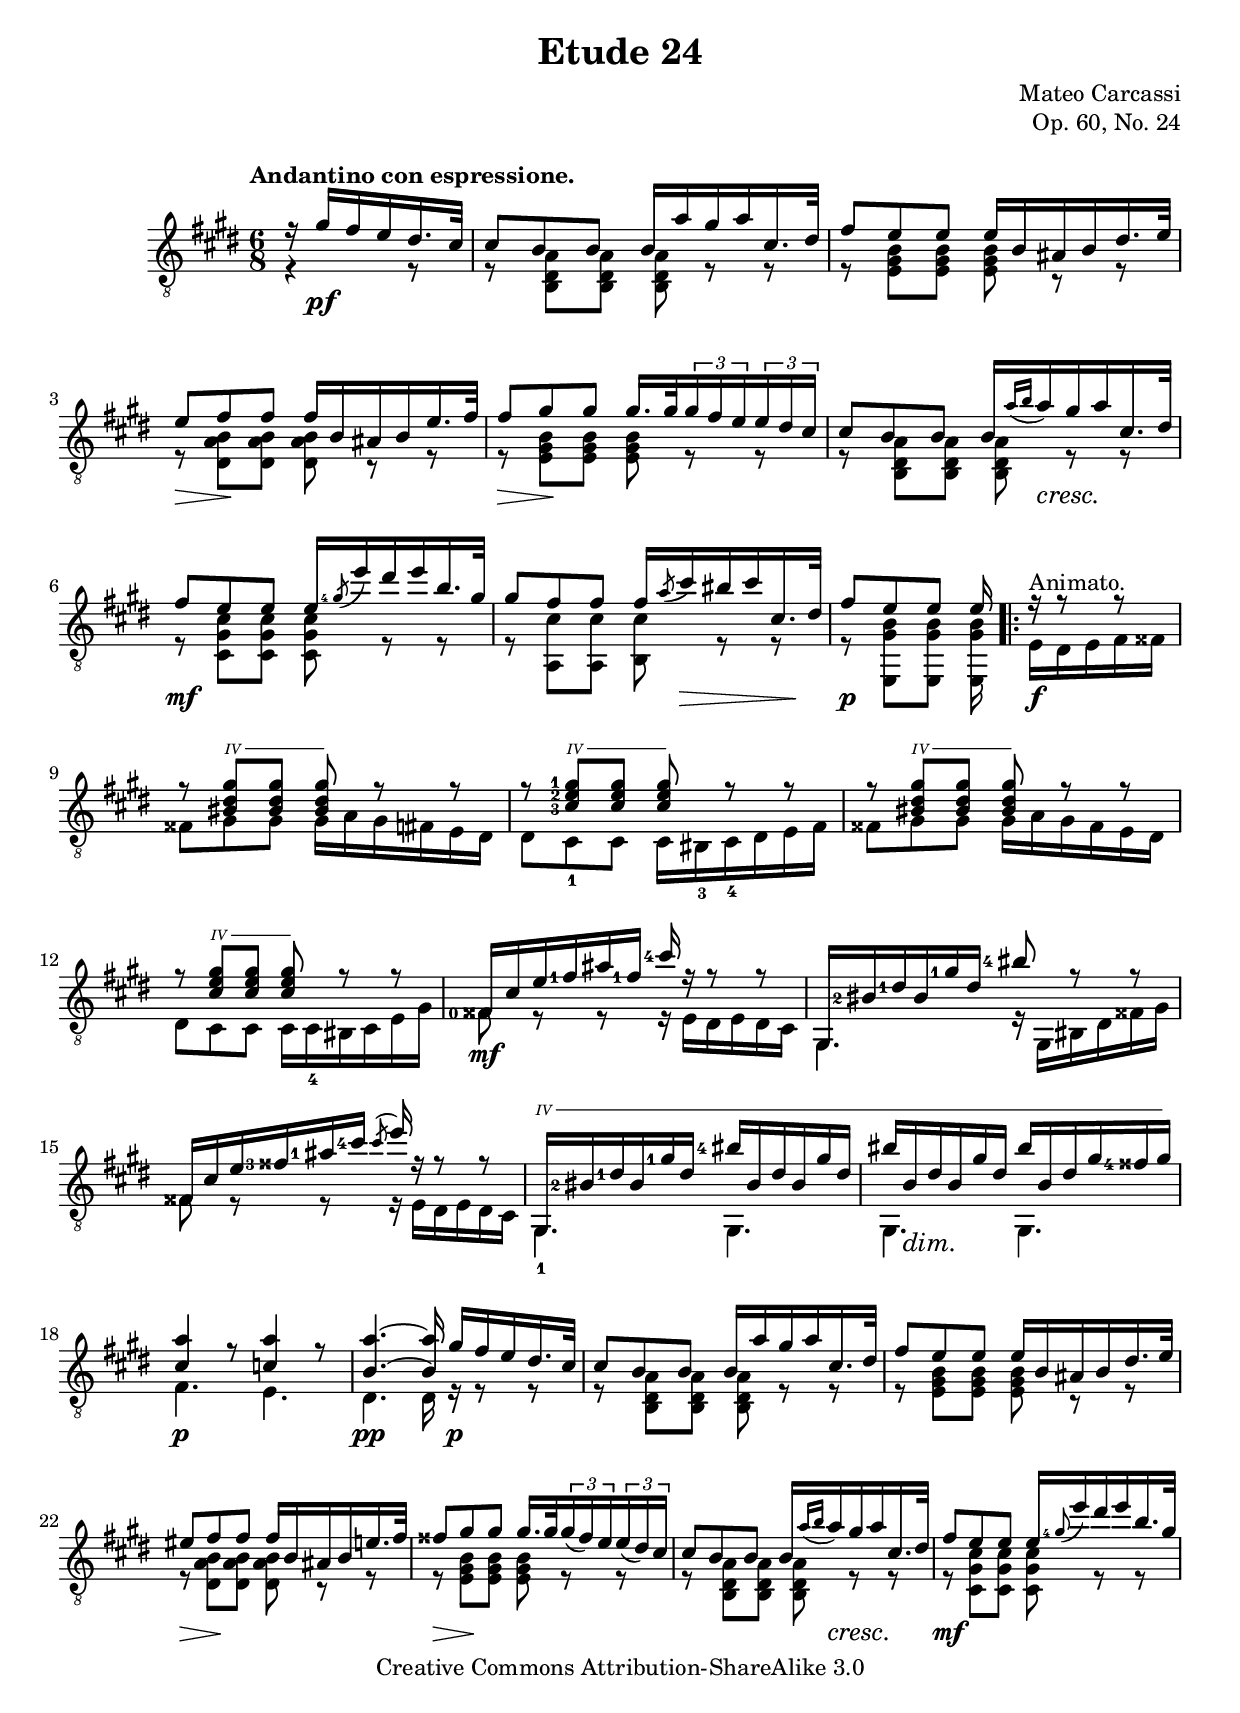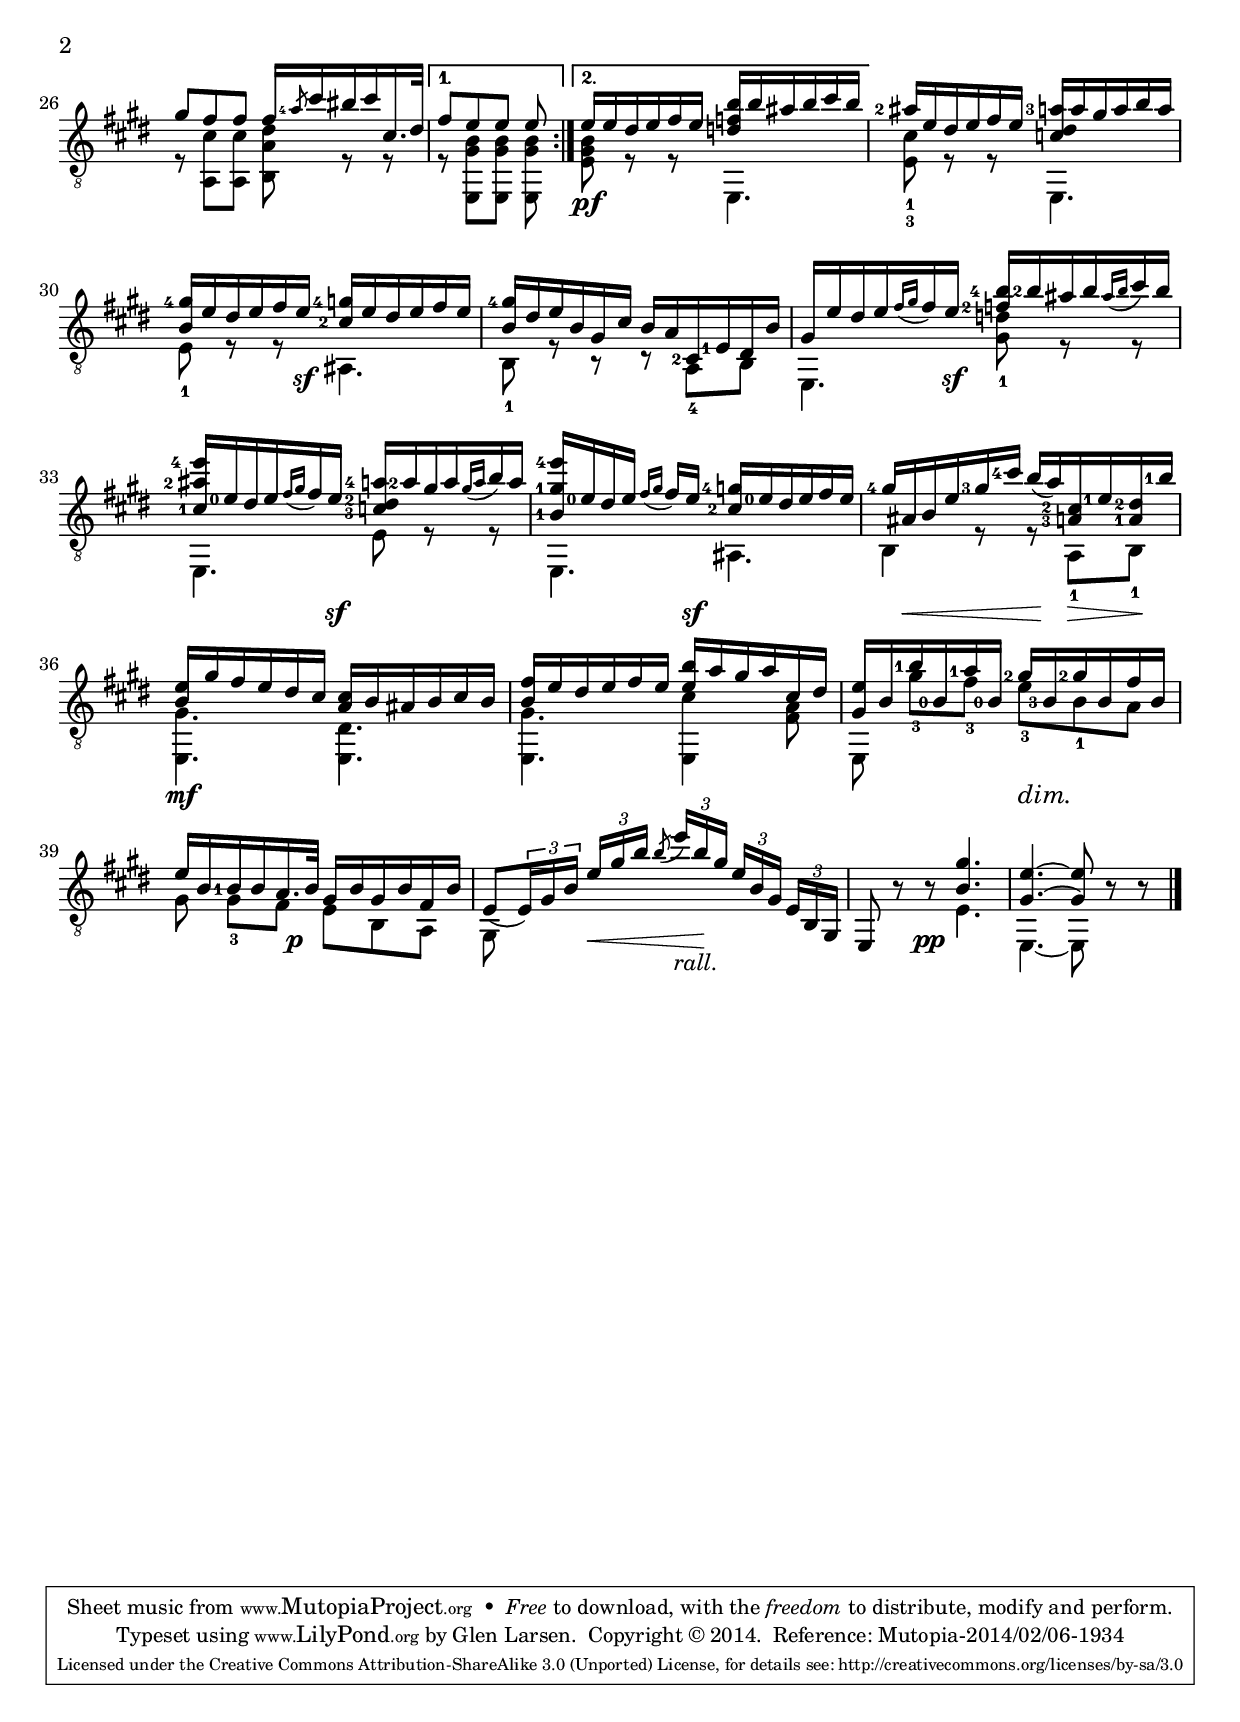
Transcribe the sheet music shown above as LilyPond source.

\version "2.18.0"
\header {
  title = "Etude 24"
  composer = "Mateo Carcassi"
  opus = "Op. 60, No. 24"
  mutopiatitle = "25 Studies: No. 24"
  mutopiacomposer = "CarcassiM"
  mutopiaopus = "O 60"
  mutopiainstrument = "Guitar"
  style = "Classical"
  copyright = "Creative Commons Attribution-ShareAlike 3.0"
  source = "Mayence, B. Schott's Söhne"
  % From Boije 94
  date = "1853"
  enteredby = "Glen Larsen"
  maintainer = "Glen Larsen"
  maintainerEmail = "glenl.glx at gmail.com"

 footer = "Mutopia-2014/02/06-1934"
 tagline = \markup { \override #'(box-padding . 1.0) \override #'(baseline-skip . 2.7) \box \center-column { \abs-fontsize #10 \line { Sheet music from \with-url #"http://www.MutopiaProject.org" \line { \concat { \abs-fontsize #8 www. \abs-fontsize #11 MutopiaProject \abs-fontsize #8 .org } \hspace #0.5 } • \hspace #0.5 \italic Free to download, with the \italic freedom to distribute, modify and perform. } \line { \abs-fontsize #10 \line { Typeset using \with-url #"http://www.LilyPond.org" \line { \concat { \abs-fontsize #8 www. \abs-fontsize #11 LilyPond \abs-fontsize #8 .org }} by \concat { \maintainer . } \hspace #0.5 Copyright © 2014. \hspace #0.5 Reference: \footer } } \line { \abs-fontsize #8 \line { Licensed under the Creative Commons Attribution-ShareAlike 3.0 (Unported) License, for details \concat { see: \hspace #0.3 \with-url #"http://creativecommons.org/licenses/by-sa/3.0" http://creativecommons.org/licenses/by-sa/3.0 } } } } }
}

global = {
  \time 6/8 \key e \major
}

pf = #(make-dynamic-script "pf")
gpos = #(define-music-function (parser location text) (string?)
	 #{ \mark\markup{\teeny\italic #text } #})

\paper {
  % add space between composer/opus markup and first staff
  markup-system-spacing #'padding = #3
  % add a little space between composer and opus
  markup-markup-spacing #'padding = #1.2
  top-margin = #8
  bottom-margin = #10
}


\layout {
  \context {
    \Voice
    \override StringNumber #'stencil = ##f
    \override TextSpanner #'style = #'solid
    \override TextSpanner #'font-size = #-4
  }
  \context {
    \Staff
    \override Fingering #'staff-padding = #'()
    \override Fingering #'add-stem-support = ##t
    \mergeDifferentlyDottedOn
    \mergeDifferentlyHeadedOn
  }
  \context {
    \Dynamics
    \override DynamicTextSpanner #'style = #'none
  }
}

dynamics = {
  \partial 4. { s16 s16\pf s16*4 } | s2.*2 | s8\> s8\! s8 s4. |
  s8\> s8\! s2 | s8*3 s16 s16\cresc s8 s8\! | s8\mf s8*5 | s8*3 s16 s16\> s16*3 s16\! |
  s8\p s8*2 s16 s16\f s8*2 | s2.*3 |
  s2. | s2.\mf | s2.*2 |
  s2. | s16 s16\dim s8*4 s8\! | s4\p s2 | s4.\pp s16 s16\p s4 | s2. |
  s2. | s8\> s8\! s8*4 | s8\> s8\! s8*4 | s8*3 s16 s16\cresc s8\! s8 | s8\mf s8*5 |
  s2. | \set Timing.measureLength = #(ly:make-moment 4/8) s8*4 |
  \set Timing.measureLength = #(ly:make-moment 6/8) s8\pf s8*5 | s2. | s8*2 s16 s16\sf s8*3 |
  s2. | s8*2 s16 s16\sf s8*3 | s8*2 s16 s16\sf s8*3 | s8*2 s16 s16\sf s8*3 |
  s16 s16\< s8*2 s16\! s16 s16\> s16 s16\! s16 | s8\mf s8*5 | s2. | s8*3 s8\dim s8*2\! |
  s8*2 s16 s16\p s8*3 | s8*2 s8\< s16_\markup{\italic "rall."} s16\! s16 s16 s8 | s8*2 s8\pp s4. | s2.
}

upperVoice = \relative c'' {
  \voiceOne
  \set fingeringOrientations = #'(left)
  \override TextSpanner #'(bound-details left stencil-align-dir-y) = #CENTER
  \tempo "Andantino con espressione."

  \partial 4. { r16 gis fis e dis16. cis32 } |
  cis8 b b b16 a' gis a cis,16. dis32 |
  fis8 e e e16 b ais b dis16. e32 |
  e8 fis fis fis16 b, ais b e16. fis32 |

  fis8 gis gis gis16. gis32 \times 2/3 { gis16 fis e } \times 2/3 { e dis cis } |
  cis8 b b b16[ \once\slurDown\appoggiatura {a'16[ b]} a gis a cis,16. dis32] |
  fis8 e e e16[ \once\slurDown\acciaccatura {<gis-4>8} e'16 dis e b16. gis32] |
  gis8 fis fis fis16[ \once\slurDown\acciaccatura {a8} cis16 bis cis cis,16. dis32] |

  fis8 e e e16
  \repeat volta 2 {
    r16^\markup {"Animato."} r8 r8 |
    \override TextSpanner.bound-details.left.text = #"IV "
    r8 <gis dis bis>\startTextSpan q q\stopTextSpan r r |
    r8 <gis-1 e-2 cis-3>\startTextSpan <gis e cis> q\stopTextSpan r r |
    r8 <gis dis bis>\startTextSpan q q\stopTextSpan r r |

    r8 <gis e cis>\startTextSpan q q\stopTextSpan r r |
    <fisis,-0>16 cis' e <fis -1> ais <fis-1> <cis'-4> r r8 r |
    gis,,16 <bis'-2> <dis-1> bis <gis'-1> dis <bis'-4>8 r r |
    fisis,16 cis' e <fisis-3> <ais-1> <cis-4> \acciaccatura {cis8} e16 r r8 r8 |

    gis,,,16\startTextSpan <bis'-2> <dis-1> bis <gis'-1> dis <bis'-4> bis, dis bis gis' dis |
    bis'16 b, dis b gis' dis bis' b, dis gis <fisis-4> gis\stopTextSpan |
    <a cis,>4 r8 <a c,>4 r8 |
    <a b,>4.~ q16 gis[ fis e dis16. cis32] |
    cis8 b b b16 a' gis a cis,16. dis32 |

    fis8 e e e16 b ais b dis16. e32 |
    eis8 fis fis fis16 b, ais b e16. fis32 |
    fisis8 gis gis gis16. gis32 \times 2/3 { gis16_( fisis) e } \times 2/3 { e_( dis) cis } |
    cis8 b b b16[ \once\slurDown\acciaccatura {a'[ b]} a gis a cis,16. dis32 ] |
    fis8 e e e16[ \once\slurDown\appoggiatura {<gis-4>8} e'16 dis e b16. gis32] |

    gis8 fis fis fis16[ \slashedGrace{<a-4>8} cis16 bis cis cis,16. dis32] |
  }
  \alternative {
    { \set Timing.measureLength = #(ly:make-moment 4/8)
      fis8 e e e
    }
    { \set Timing.measureLength = #(ly:make-moment 6/8)
      e16 e dis e fis e <d f b>16 b' ais b cis b |
    }
  }
  <ais-2>16 e dis e fis e <c dis a'-3> a' gis a b a |
  <gis-4 b,>16 e dis e fis e <g-4 cis,-2> e dis e fis e |

  <gis-4 b,>16 dis e b gis cis b a <cis,-2> <e-1> dis b' |
  gis16[ e' dis e \slurDown\appoggiatura {fis[ gis]} fis e] <f-2 b-4>16[ <b-2> ais b \appoggiatura{ais[ b]} cis b] |
  <e-4 ais,-2 cis,-1>16[ <e,-0> dis e \appoggiatura{fis[ gis]} fis e] <c-3 dis-2 a'!-4>16[ <a'-2> gis a \appoggiatura{gis[ a]} b a] |
  <e'-4 gis,-1 b,-1>16 <e,-0> dis e \appoggiatura{fis[ gis]} fis e <g-4 cis,-2> <e-0> dis e fis e |
  \slurNeutral

  <gis-4>16 ais, b e <gis-3> <cis-4> b( a) <cis,-2 a-3> <e-1> <dis-2 a-1> <b'-1> |
  <e, b>16 gis fis e dis cis <cis a> b ais b cis b |
  <b fis'>16 e dis e fis e <e b'> a gis a cis, dis |
  <e gis,>16 b <b'-1> <b,-0> <a'-1> <b,-0> <gis'-2> <b,-3> <gis'-2> b, fis' b, |

  e16 b <b-1> b a16. b32 gis16 b gis b fis b |
  e,8[( \times 2/3 { e16) gis b]} \times 2/3 {e[ gis b]} \acciaccatura {b8} \times 2/3 { e16[ b gis]} \times 2/3 {e[ b gis]} \times 2/3 {e[ b gis]} |
  e8 b''8\rest b\rest <b gis'>4. |
  <gis e'>4.~ q8 b\rest b\rest |

  \bar "|."
}

lowerVoice = \relative c' {
  \voiceTwo
  \set fingeringOrientations = #'(down)

  \partial 4. { r4 r8 } |
  r8 <a dis, b>8 q q r r |
  r8 <b gis e>8 q q r r |
  r8 <b a dis,>8 q q r r |

  r8 <b gis e> q q r r |
  r8 <a dis, b> q q r r |
  r8 <cis gis cis,> q q r r |
  r8 <cis a,> q <cis b,> r r |

  r8 <b gis e,> q q16 e,16 dis e fis fisis |
  fisis8 gis gis gis16 a gis fis e dis |
  dis8 <cis-1> cis cis16 <bis-3> <cis-4> dis e fis |
  fisis8 gis gis gis16 a gis fisis e dis |

  dis8 cis cis cis16 <cis-4> bis cis e gis |
  fisis8 r r r16 e dis e dis cis |
  gis4. r16 gis bis dis fisis gis |
  fisis8 r r r16 e dis e dis cis |

  <gis-1>4. gis |
  gis4. gis |
  fis'4. e |
  dis4. dis16 r r8 r |
  r8 <a' dis, b> q q r r |

  r8 <b gis e>8 q q r r |
  r8 <b a dis,>8 q q r r |
  r8 <b gis e> q q r r |
  r8 <a dis, b> q q r r |
  r8 <cis gis cis,> q q r r |

  r8 <cis a,>8 q <dis a b,> r r |
  \set Timing.measureLength = #(ly:make-moment 4/8)
  r8 <b gis e,> q q 
  \set Timing.measureLength = #(ly:make-moment 6/8)
  <b gis e>8 r r e,,4. |
  <e'-3 cis'-1>8 r r e,4. |
  <e'-1>8 r r ais,4. |

  <b-1>8 r r r <a-4> b |
  e,4. <gis'-1 d'>8 r r |
  e,4. e'8 r r |
  e,4. ais |

  b4 r8 r <a-1> <b-1> |
  <e, gis'>4. <e dis'> |
  <e gis'>4. <e cis''>4 <fis' a>8 |
  e,8 <gis''-3>8[ <fis-3>8] <e-3> <b-1> a |

  gis8 <gis-3>8[ <fis>8] e8 b a |
  gis8 s8*5 |
  s8*3 e'4. |
  e,4.~ e8 s8*2 |
}

\score {
  <<
    \new Staff = "Guitar" \with {
      midiInstrument = #"acoustic guitar (nylon)"
    } <<
      \global
      \clef "treble_8"
      \new Voice = "upperVoice" \upperVoice
      \new Voice = "lowerVoice" \lowerVoice
      \new Dynamics \dynamics
    >>
  >>
  \layout { }
  \midi {
    \tempo 4 = 84
  }
}
